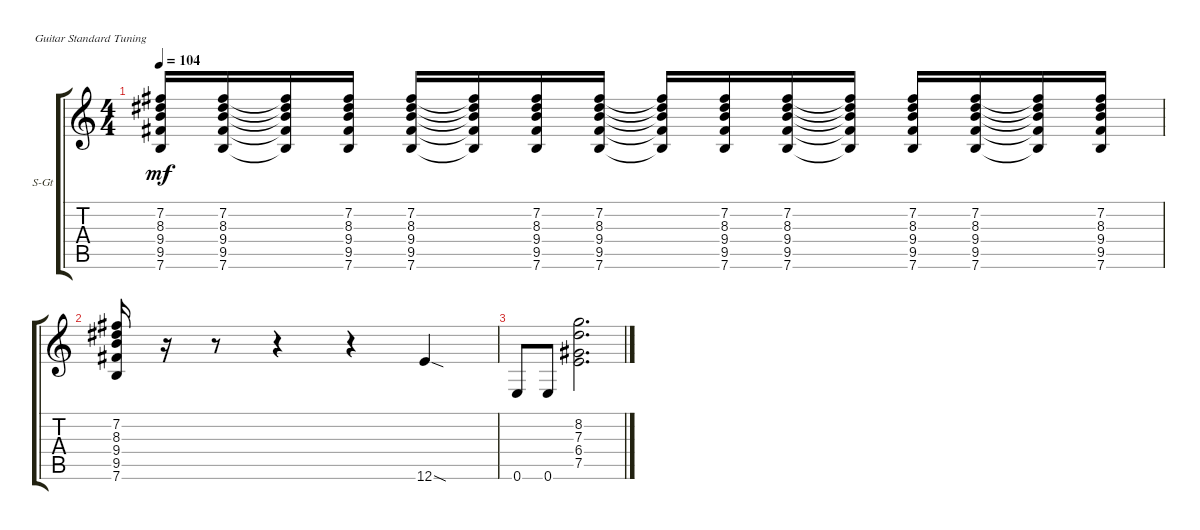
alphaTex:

\defaultSystemsLayout 4
\bracketExtendMode groupsimilarinstruments
\firstSystemTrackNameOrientation horizontal
\otherSystemsTrackNameOrientation horizontal
\track ("Steel Guitar" "S-Gt") {instrument acousticguitarsteel}
\staff {score tabs}
\tuning (E4 B3 G3 D3 A2 E2)
\ts (4 4)
\tempo 104
\clef g2
\ks c
(7.6 9.5 9.4 8.3 7.2).16{dy mf} (7.6 9.5 9.4 8.3 7.2).16 (7.2{t} 8.3{t} 9.4{t} 9.5{t} 7.6{t}).16 (7.6 9.5 9.4 8.3 7.2).16 (7.6 9.5 9.4 8.3 7.2).16 (7.6{t} 9.5{t} 9.4{t} 8.3{t} 7.2{t}).16 (7.6 9.5 9.4 8.3 7.2).16 (7.6 9.5 9.4 8.3 7.2).16 (7.2{t} 8.3{t} 9.4{t} 9.5{t} 7.6{t}).16 (7.6 9.5 9.4 8.3 7.2).16 (7.6 9.5 9.4 8.3 7.2).16 (7.6{t} 9.5{t} 9.4{t} 8.3{t} 7.2{t}).16 (7.6 9.5 9.4 8.3 7.2).16 (7.6 9.5 9.4 8.3 7.2).16 (7.2{t} 8.3{t} 9.4{t} 9.5{t} 7.6{t}).16 (7.6 9.5 9.4 8.3 7.2).16 |
(7.6 9.5 9.4 8.3 7.2).16 r.16 r.8 r.4 r.4 12.6{sod}.4 |
0.6.8 0.6.8 (7.5 6.4 7.3 8.2).2{d}
